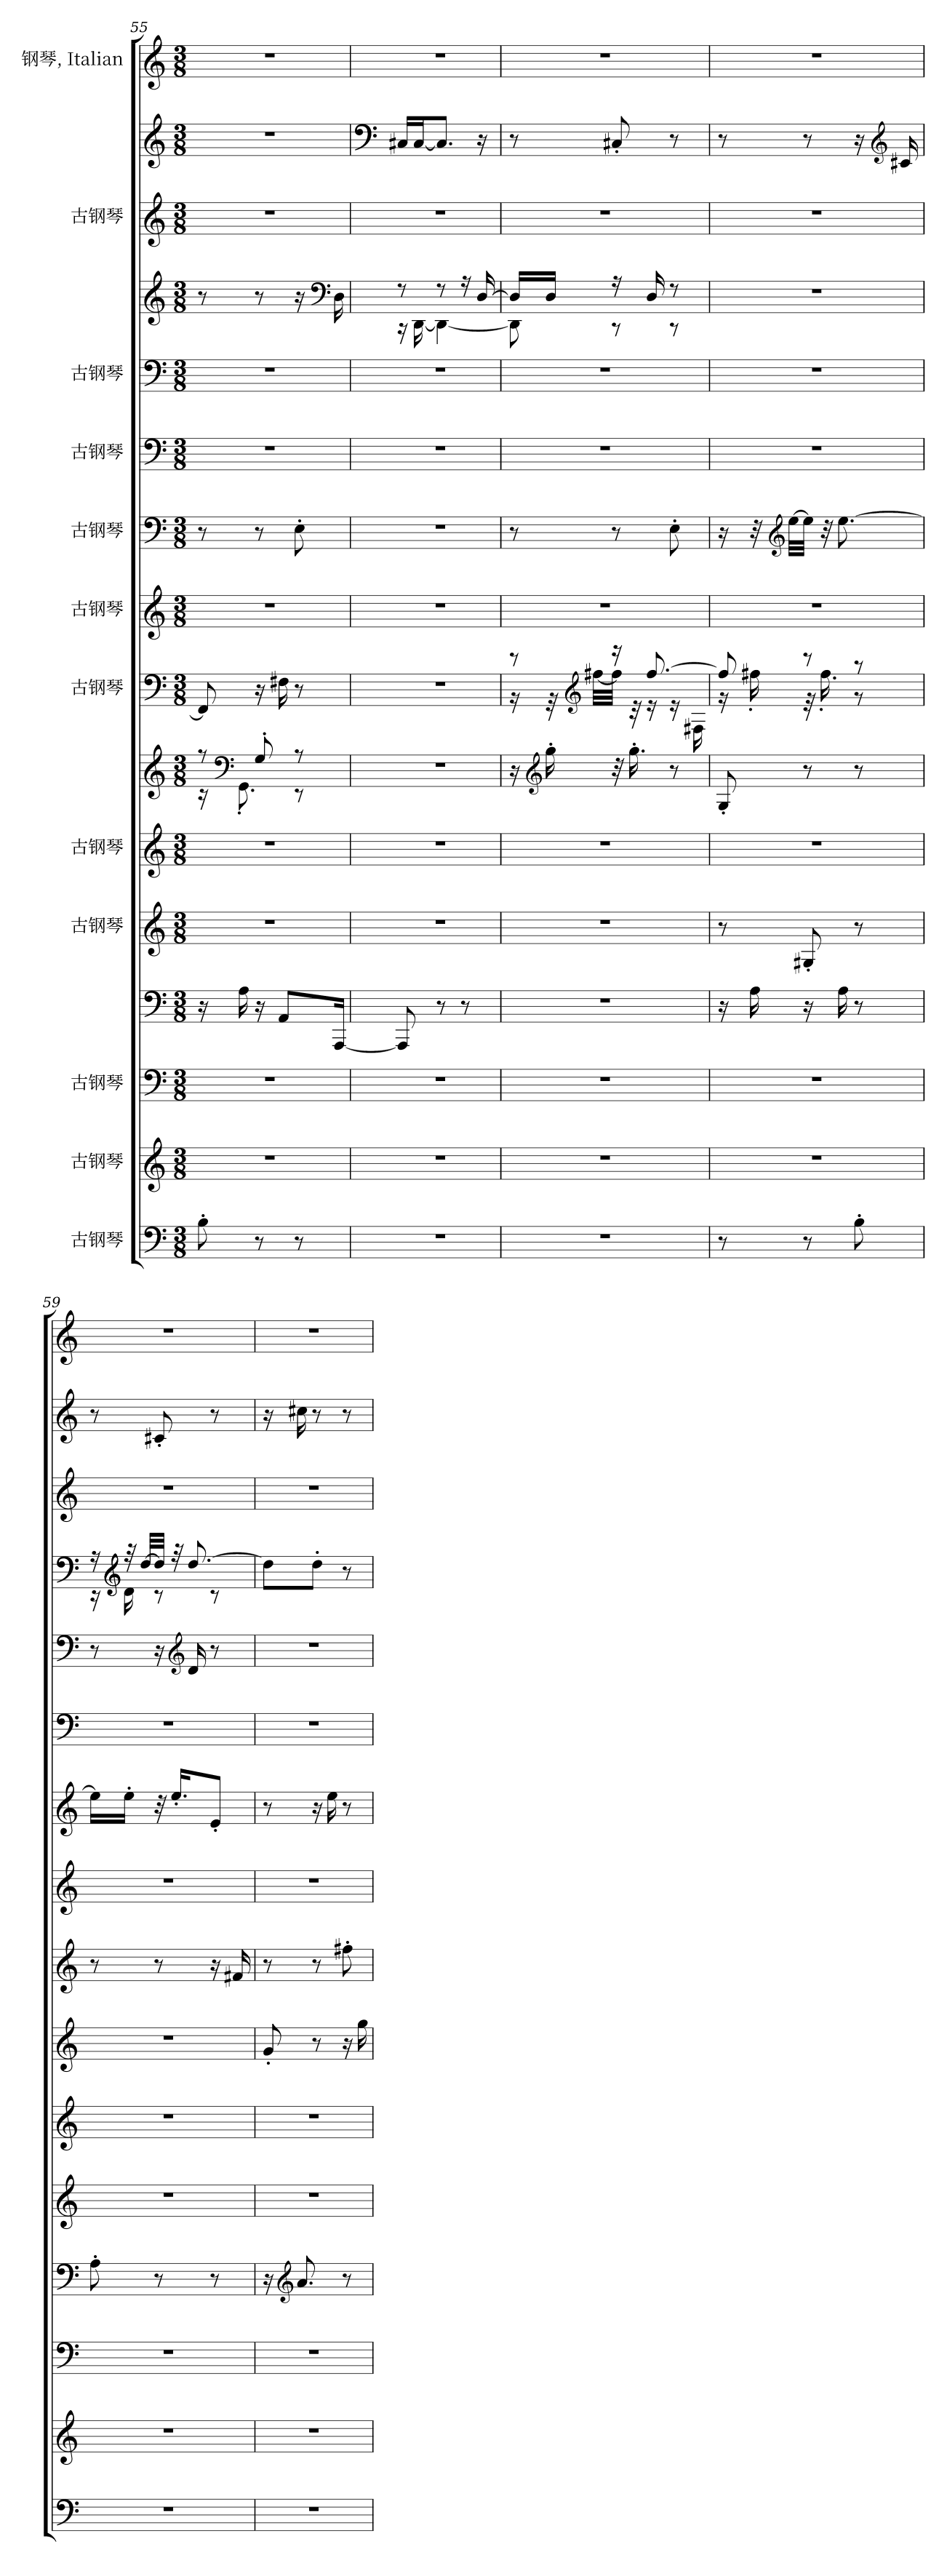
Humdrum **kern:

**kern	**kern	**kern	**kern	**kern	**kern	**kern	**kern	**kern	**kern	**kern	**kern	**kern	**kern	**kern	**kern
*part12	*part11	*part10	*part10	*part9	*part8	*part8	*part7	*part6	*part5	*part4	*part3	*part3	*part2	*part2	*part1
*staff16	*staff15	*staff14	*staff13	*staff12	*staff11	*staff10	*staff9	*staff8	*staff7	*staff6	*staff5	*staff4	*staff3	*staff2	*staff1
*I"古钢琴	*I"古钢琴	*I"古钢琴	*	*I"古钢琴	*I"古钢琴	*	*I"古钢琴	*I"古钢琴	*I"古钢琴	*I"古钢琴	*I"古钢琴	*	*I"古钢琴	*	*I"钢琴, Italian
!!LO:PB:g=z
*clefF4	*clefG2	*clefF4	*clefF4	*clefG2	*clefG2	*clefG2	*clefF4	*clefG2	*clefF4	*clefF4	*clefF4	*clefG2	*clefG2	*clefG2	*clefG2
*k[]	*k[]	*k[]	*k[]	*k[]	*k[]	*k[]	*k[]	*k[]	*k[]	*k[]	*k[]	*k[]	*k[]	*k[]	*k[]
*M3/8	*M3/8	*M3/8	*M3/8	*M3/8	*M3/8	*M3/8	*M3/8	*M3/8	*M3/8	*M3/8	*M3/8	*M3/8	*M3/8	*M3/8	*M3/8
=55	=55	=55	=55	=55	=55	=55	=55	=55	=55	=55	=55	=55	=55	=55	=55
*	*	*	*	*	*	*^	*	*	*	*	*	*	*	*	*
8B'\	4.r	4.r	16r	4.r	4.r	8r	16r	8FF#/]	4.r	8r	4.r	4.r	8r	4.r	4.r	4.r
*	*	*	*	*	*	*clefF4	*	*	*	*	*	*	*	*	*	*
.	.	.	16A\	.	.	.	8.GG'\	.	.	.	.	.	.	.	.	.
8r	.	.	16r	.	.	8G'/	.	16r	.	8r	.	.	8r	.	.	.
.	.	.	8AA/L	.	.	.	.	16F#X\	.	.	.	.	.	.	.	.
8r	.	.	.	.	.	8r	8r	8r	.	8E'\	.	.	16r	.	.	.
*	*	*	*	*	*	*	*	*	*	*	*	*	*clefF4	*	*	*
.	.	.	[16AAA/Jk	.	.	.	.	.	.	.	.	.	16D\	.	.	.
*	*	*	*	*	*	*v	*v	*	*	*	*	*	*	*	*	*
=56	=56	=56	=56	=56	=56	=56	=56	=56	=56	=56	=56	=56	=56	=56	=56
*	*	*	*	*	*	*	*	*	*	*	*	*	*	*clefF4	*
*	*	*	*	*	*	*	*	*	*	*	*	*^	*	*	*
4.r	4.r	4.r	8AAA/]	4.r	4.r	4.r	4.r	4.r	4.r	4.r	4.r	8r	16r	4.r	16C#X/LL	4.r
.	.	.	.	.	.	.	.	.	.	.	.	.	[16DD\	.	[16C#/J	.
.	.	.	8r	.	.	.	.	.	.	.	.	8r	4DD\_	.	8.C#/J]	.
.	.	.	8r	.	.	.	.	.	.	.	.	16r	.	.	.	.
.	.	.	.	.	.	.	.	.	.	.	.	[16D/	.	.	16r	.
=57	=57	=57	=57	=57	=57	=57	=57	=57	=57	=57	=57	=57	=57	=57	=57	=57
*	*	*	*	*	*	*	*^	*	*	*	*	*	*	*	*	*
4.r	4.r	4.r	4.r	4.r	4.r	16r	8r	16r	4.r	8r	4.r	4.r	16D/LL]	8DD\]	4.r	8r	4.r
*	*	*	*	*	*	*clefG2	*	*	*	*	*	*	*	*	*	*	*
.	.	.	.	.	.	16gg'\	.	32r	.	.	.	.	16D/JJ	.	.	.	.
*	*	*	*	*	*	*	*clefG2	*	*	*	*	*	*	*	*	*	*
.	.	.	.	.	.	.	.	[32ff#X\LLL	.	.	.	.	.	.	.	.	.
.	.	.	.	.	.	32r	16r	32ff#\JJJ]	.	8r	.	.	16r	8r	.	8C#X'/	.
.	.	.	.	.	.	16.gg'\	.	32r	.	.	.	.	.	.	.	.	.
.	.	.	.	.	.	.	[8.ff#/	16r	.	.	.	.	16D/	.	.	.	.
.	.	.	.	.	.	8r	.	16r	.	8E'\	.	.	8r	8r	.	8r	.
.	.	.	.	.	.	.	.	16F#X\	.	.	.	.	.	.	.	.	.
*	*	*	*	*	*	*	*	*	*	*	*	*	*v	*v	*	*	*
!!LO:PB:g=z
=58	=58	=58	=58	=58	=58	=58	=58	=58	=58	=58	=58	=58	=58	=58	=58	=58
8r	4.r	4.r	16r	8r	4.r	8G'/	8ff#/]	16r	4.r	16r	4.r	4.r	4.r	4.r	8r	4.r
.	.	.	16A\	.	.	.	.	16ff#X'\	.	32r	.	.	.	.	.	.
*	*	*	*	*	*	*	*	*	*	*clefG2	*	*	*	*	*	*
.	.	.	.	.	.	.	.	.	.	[32ee\LLL	.	.	.	.	.	.
8r	.	.	16r	8G#X'/	.	8r	8r	32r	.	32ee\JJJ]	.	.	.	.	8r	.
.	.	.	.	.	.	.	.	16.ff#'\	.	32r	.	.	.	.	.	.
.	.	.	16A\	.	.	.	.	.	.	[8.ee\	.	.	.	.	.	.
8B'\	.	.	8r	8r	.	8r	8r	8r	.	.	.	.	.	.	16r	.
*	*	*	*	*	*	*	*	*	*	*	*	*	*	*	*clefG2	*
.	.	.	.	.	.	.	.	.	.	.	.	.	.	.	16c#X/	.
*	*	*	*	*	*	*	*v	*v	*	*	*	*	*	*	*	*
=59	=59	=59	=59	=59	=59	=59	=59	=59	=59	=59	=59	=59	=59	=59	=59
*	*	*	*	*	*	*	*	*	*	*	*	*^	*	*	*
4.r	4.r	4.r	8A'\	4.r	4.r	4.r	8r	4.r	16ee\LL]	4.r	8r	16r	16r	4.r	8r	4.r
*	*	*	*	*	*	*	*	*	*	*	*	*clefG2	*	*	*	*
.	.	.	.	.	.	.	.	.	16ee'\JJ	.	.	32r	16d\	.	.	.
.	.	.	.	.	.	.	.	.	.	.	.	[32dd/LLL	.	.	.	.
.	.	.	8r	.	.	.	8r	.	32r	.	16r	32dd/JJJ]	8r	.	8c#X'/	.
.	.	.	.	.	.	.	.	.	16.ee'/KL	.	.	32r	.	.	.	.
*	*	*	*	*	*	*	*	*	*	*	*clefG2	*	*	*	*	*
.	.	.	.	.	.	.	.	.	.	.	16d/	[8.dd/	.	.	.	.
.	.	.	8r	.	.	.	16r	.	8e'/J	.	8r	.	8r	.	8r	.
.	.	.	.	.	.	.	16f#X/	.	.	.	.	.	.	.	.	.
*	*	*	*	*	*	*	*	*	*	*	*	*v	*v	*	*	*
=60	=60	=60	=60	=60	=60	=60	=60	=60	=60	=60	=60	=60	=60	=60	=60
4.r	4.r	4.r	16r	4.r	4.r	8g'/	8r	4.r	8r	4.r	4.r	8dd\L]	4.r	16r	4.r
*	*	*	*clefG2	*	*	*	*	*	*	*	*	*	*	*	*
.	.	.	8.a/	.	.	.	.	.	.	.	.	.	.	16cc#X\	.
.	.	.	.	.	.	8r	8r	.	16r	.	.	8dd'\J	.	8r	.
.	.	.	.	.	.	.	.	.	16ee\	.	.	.	.	.	.
.	.	.	8r	.	.	16r	8ff#X'\	.	8r	.	.	8r	.	8r	.
.	.	.	.	.	.	16gg\	.	.	.	.	.	.	.	.	.
=	=	=	=	=	=	=	=	=	=	=	=	=	=	=	=
*-	*-	*-	*-	*-	*-	*-	*-	*-	*-	*-	*-	*-	*-	*-	*-
